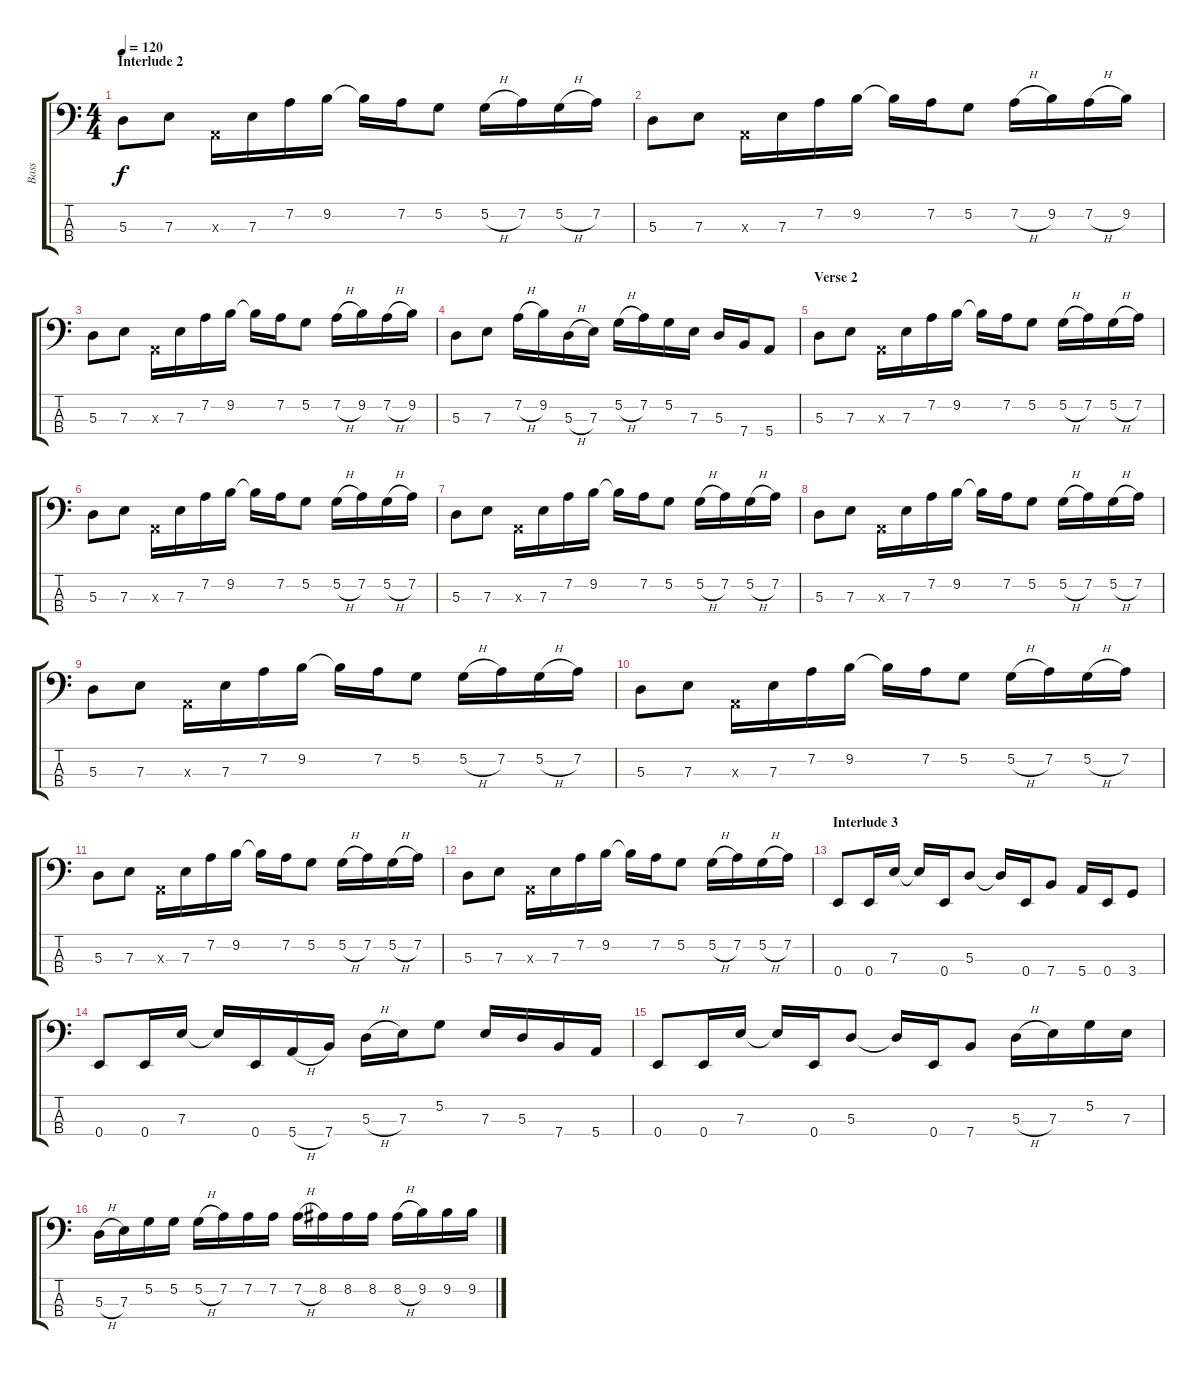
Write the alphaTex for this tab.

\track ("Bass" "Bass") {instrument electricbassfinger}
\staff {score tabs}
\tuning (G2 D2 A1 E1) {hide}
\ts (4 4)
\section ("" "Interlude 2")
\tempo 120
\clef f4
\ks c
5.3.8{dy f} 7.3.8 0.3{x}.16 7.3.16 7.2.16 9.2.16 9.2{t}.16 7.2.16 5.2.8 5.2{h}.16 7.2.16 5.2{h}.16 7.2.16 |
5.3.8 7.3.8 0.3{x}.16 7.3.16 7.2.16 9.2.16 9.2{t}.16 7.2.16 5.2.8 7.2{h}.16 9.2.16 7.2{h}.16 9.2.16 |
5.3.8 7.3.8 0.3{x}.16 7.3.16 7.2.16 9.2.16 9.2{t}.16 7.2.16 5.2.8 7.2{h}.16 9.2.16 7.2{h}.16 9.2.16 |
5.3.8 7.3.8 7.2{h}.16 9.2.16 5.3{h}.16 7.3.16 5.2{h}.16 7.2.16 5.2.16 7.3.16 5.3.16 7.4.16 5.4.8 |
\section ("" "Verse 2")
5.3.8 7.3.8 0.3{x}.16 7.3.16 7.2.16 9.2.16 9.2{t}.16 7.2.16 5.2.8 5.2{h}.16 7.2.16 5.2{h}.16 7.2.16 |
5.3.8 7.3.8 0.3{x}.16 7.3.16 7.2.16 9.2.16 9.2{t}.16 7.2.16 5.2.8 5.2{h}.16 7.2.16 5.2{h}.16 7.2.16 |
5.3.8 7.3.8 0.3{x}.16 7.3.16 7.2.16 9.2.16 9.2{t}.16 7.2.16 5.2.8 5.2{h}.16 7.2.16 5.2{h}.16 7.2.16 |
5.3.8 7.3.8 0.3{x}.16 7.3.16 7.2.16 9.2.16 9.2{t}.16 7.2.16 5.2.8 5.2{h}.16 7.2.16 5.2{h}.16 7.2.16 |
5.3.8 7.3.8 0.3{x}.16 7.3.16 7.2.16 9.2.16 9.2{t}.16 7.2.16 5.2.8 5.2{h}.16 7.2.16 5.2{h}.16 7.2.16 |
5.3.8 7.3.8 0.3{x}.16 7.3.16 7.2.16 9.2.16 9.2{t}.16 7.2.16 5.2.8 5.2{h}.16 7.2.16 5.2{h}.16 7.2.16 |
5.3.8 7.3.8 0.3{x}.16 7.3.16 7.2.16 9.2.16 9.2{t}.16 7.2.16 5.2.8 5.2{h}.16 7.2.16 5.2{h}.16 7.2.16 |
5.3.8 7.3.8 0.3{x}.16 7.3.16 7.2.16 9.2.16 9.2{t}.16 7.2.16 5.2.8 5.2{h}.16 7.2.16 5.2{h}.16 7.2.16 |
\section ("" "Interlude 3")
0.4.8 0.4.16 7.3.16 7.3{t}.16 0.4.16 5.3.8 5.3{t}.16 0.4.16 7.4.8 5.4.16 0.4.16 3.4.8 |
0.4.8 0.4.16 7.3.16 7.3{t}.16 0.4.16 5.4{h}.16 7.4.16 5.3{h}.16 7.3.16 5.2.8 7.3.16 5.3.16 7.4.16 5.4.16 |
0.4.8 0.4.16 7.3.16 7.3{t}.16 0.4.16 5.3.8 5.3{t}.16 0.4.16 7.4.8 5.3{h}.16 7.3.16 5.2.16 7.3.16 |
5.3{h}.16 7.3.16 5.2.16 5.2.16 5.2{h}.16 7.2.16 7.2.16 7.2.16 7.2{h}.16 8.2.16 8.2.16 8.2.16 8.2{h}.16 9.2.16 9.2.16 9.2.16
